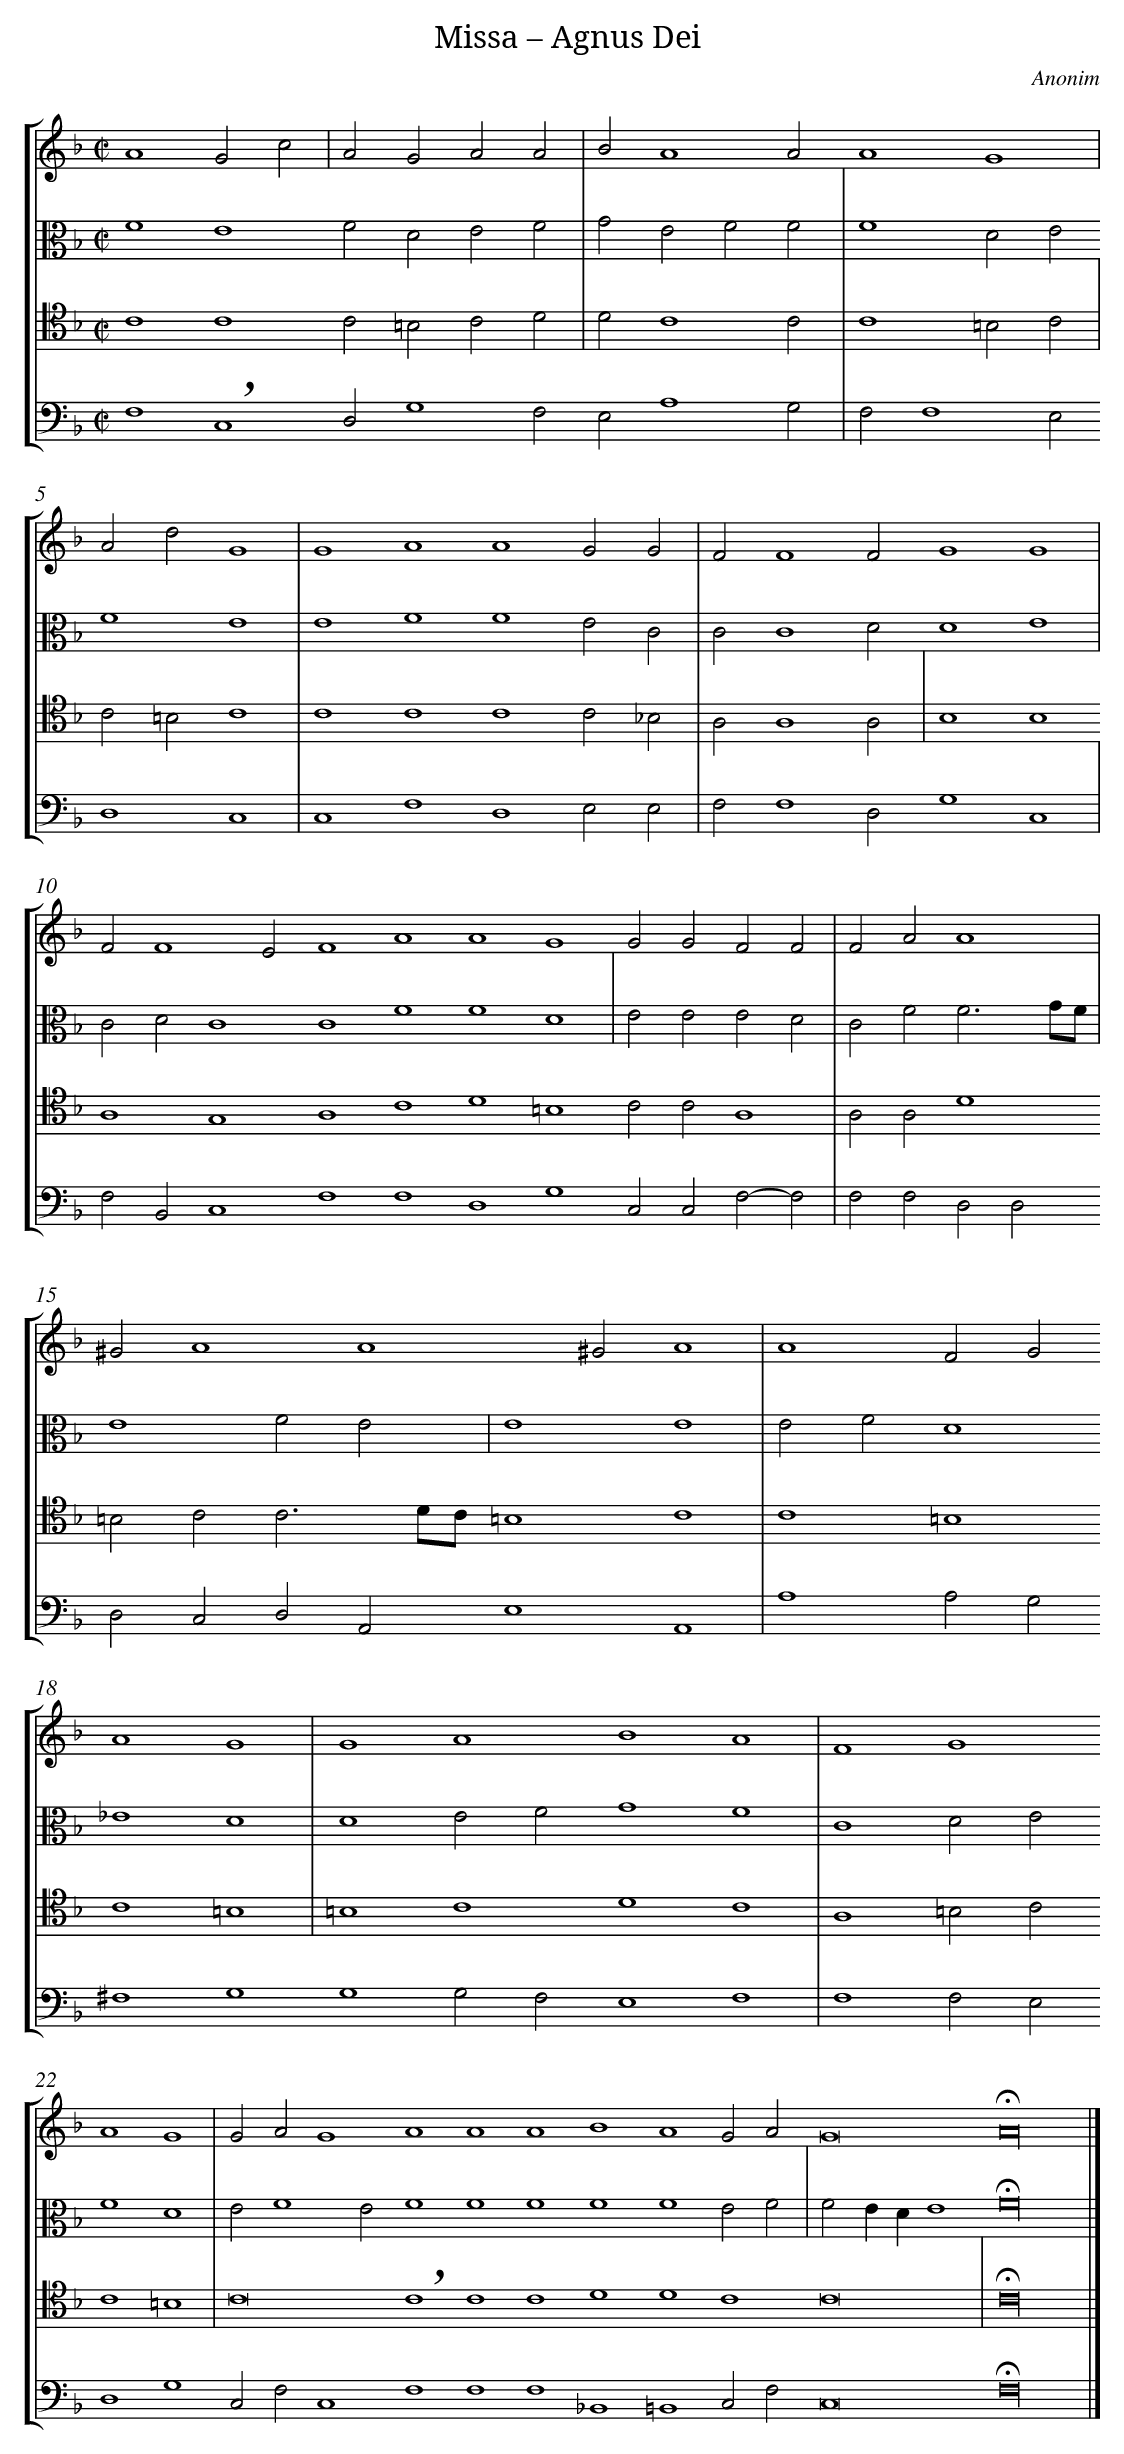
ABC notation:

X:1
T: Missa – Agnus Dei
C: Anonim
L: 1/8
M: C|
%%staves [1 2 3 4]
V: 1
V: 2 clef=alto
V: 3 clef=tenor
V: 4 clef=bass
K: F
[V:1] A8G4c4 |
[V:2] F8E8 [|]
[V:3] C8C8 [|]
[V:4] F,8!breath!C,8 [|]
[V:1] A4G4A4A4 |
[V:2] F4D4E4F4 |
[V:3] C4=B,4C4D4 |
[V:4] D,4G,8F,4 [|]
[V:1] B4A8A4 [|]
[V:2] G4E4F4F4 |
[V:3] D4C8C4 |
[V:4] E,4A,8G,4 |
[V:1] A8G8 |
[V:2] F8D4E4 [|]
[V:3] C8=B,4C4 |
[V:4] F,4F,8E,4 [|]
[V:1] A4d4G8 |
[V:2] F8E8 |
[V:3] C4=B,4C8 |
[V:4] D,8C,8 |
[V:1] G8A8 [|]
[V:2] E8F8 [|]
[V:3] C8C8 [|]
[V:4] C,8F,8 [|]
[V:1] A8G4G4 |
[V:2] F8E4C4 |
[V:3] C8C4_B,4 |
[V:4] D,8E,4E,4 |
[V:1] F4F8F4 [|]
[V:2] C4C8D4 [|]
[V:3] A,4A,8A,4 |
[V:4] F,4F,8D,4 [|]
[V:1] G8G8 |
[V:2] D8E8 |
[V:3] B,8B,8 [|]
[V:4] G,8C,8 |
[V:1] F4F8E4 [|]
[V:2] C4D4C8 [|]
[V:3] A,8G,8 [|]
[V:4] F,4B,,4C,8 [|]
[V:1] F8A8 [|]
[V:2] C8F8 [|]
[V:3] A,8C8 [|]
[V:4] F,8F,8 [|]
[V:1] A8G8 [|]
[V:2] F8D8 |
[V:3] D8=B,8 [|]
[V:4] D,8G,8 [|]
[V:1] G4G4F4F4 |
[V:2] E4E4E4D4 |
[V:3] C4C4A,8 |
[V:4] C,4C,4F,4-F,4 |
[V:1] F4A4A8 |
[V:2] C4F4F6GF |
[V:3] A,4A,4D8 [|]
[V:4] F,4F,4D,4D,4 [|]
[V:1] ^G4A8A8 [|]
[V:2] E8F4E4 |
[V:3] =B,4C4C6DC [|]
[V:4] D,4C,4D,4A,,4 [|]
[V:1] ^G4A8 |
[V:2] E8E8 |
[V:3] =B,8C8 |
[V:4] E,8A,,8 |
[V:1] A8F4G4 [|]
[V:2] E4F4D8 [|]
[V:3] C8=B,8 [|]
[V:4] A,8A,4G,4 [|]
[V:1] A8G8 |
[V:2] _E8D8 |
[V:3] C8=B,8 |
[V:4] ^F,8G,8 [|]
[V:1] G8A8 [|]
[V:2] D8E4F4 [|]
[V:3] =B,8C8 [|]
[V:4] G,8G,4F,4 [|]
[V:1] B8A8 |
[V:2] G8F8 |
[V:3] D8C8 |
[V:4] E,8F,8 |
[V:1] F8G8 [|]
[V:2] C8D4E4 [|]
[V:3] A,8=B,4C4 [|]
[V:4] F,8F,4E,4 [|]
[V:1] A8G8 |
[V:2] F8D8 |
[V:3] C8=B,8 |
[V:4] D,8G,8 [|]
[V:1] G4A4G8 [|]
[V:2] E4F8E4 [|]
[V:3] C16 [|]
[V:4] C,4F,4C,8 [|]
[V:1] A8A8 [|]
[V:2] F8F8 [|]
[V:3] !breath!C8C8 [|]
[V:4] F,8F,8 [|]
[V:1] A8B8 [|]
[V:2] F8F8 [|]
[V:3] C8D8 [|]
[V:4] F,8_B,,8 [|]
[V:1] A8G4A4 [|]
[V:2] F8E4F4 |
[V:3] D8C8 [|]
[V:4] =B,,8C,4F,4 [|]
[V:1] G16 [|]
[V:2] F4E2D2E8 [|]
[V:3] C16 |
[V:4] C,16 [|]
[V:1] !fermata!A32 |]
[V:2] !fermata!F32 |]
[V:3] !fermata!C32 |]
[V:4] !fermata!F,32 |]
